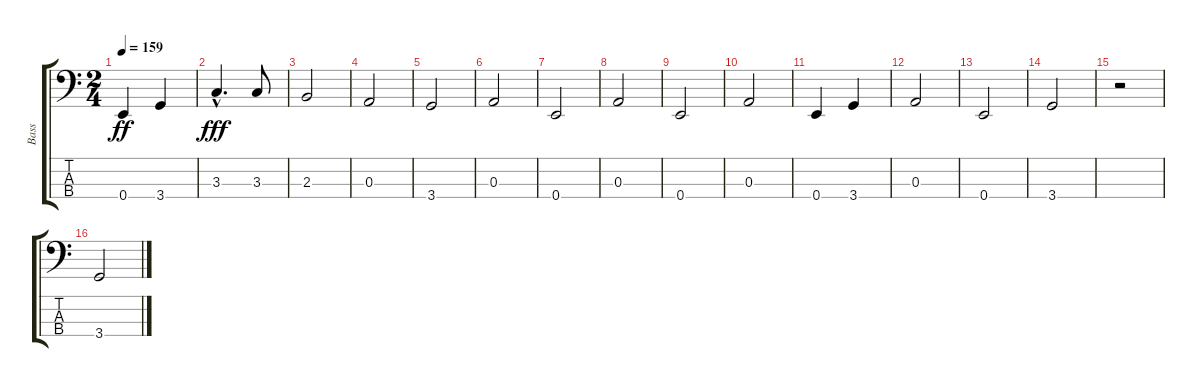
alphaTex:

\track ("Bass" "Bass") {instrument acousticbass}
\staff {score tabs}
\tuning (G2 D2 A1 E1) {hide}
\ts (2 4)
\tempo 159
\clef f4
\ks c
0.4.4{dy ff} 3.4.4 |
3.3{hac}.4{d dy fff} 3.3.8 |
2.3.2 |
0.3.2 |
3.4.2 |
0.3.2 |
0.4.2 |
0.3.2 |
0.4.2 |
0.3.2 |
0.4.4 3.4.4 |
0.3.2 |
0.4.2 |
3.4.2 |
r.2 |
3.4.2
